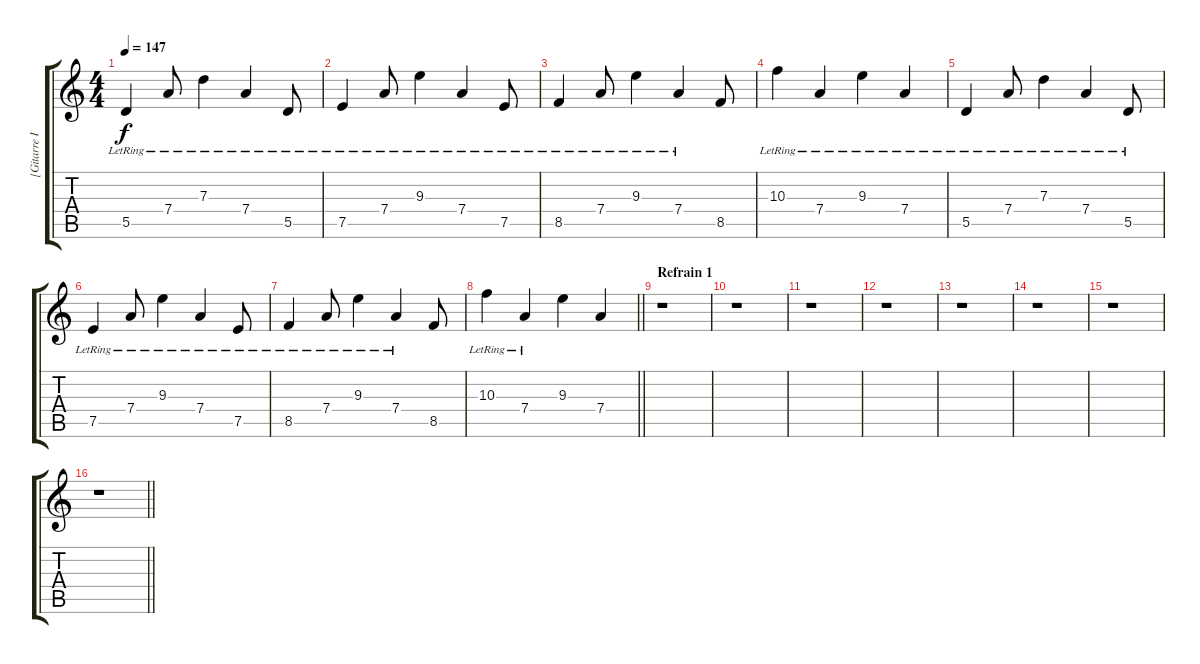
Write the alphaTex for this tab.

\track ("[Gitarre II]" "[Gitarre I") {instrument distortionguitar}
\staff {score tabs}
\tuning (E4 B3 G3 D3 A2 D2) {hide}
\ts (4 4)
\tempo 147
\clef g2
\ks c
5.5{lr}.4{dy f volume 12 instrument distortionguitar} 7.4{lr}.8 7.3{lr}.4 7.4{lr}.4 5.5{lr}.8 |
7.5{lr}.4 7.4{lr}.8 9.3{lr}.4 7.4{lr}.4 7.5{lr}.8 |
8.5{lr}.4 7.4{lr}.8 9.3{lr}.4 7.4{lr}.4 8.5.8 |
10.3{lr}.4 7.4{lr}.4 9.3{lr}.4 7.4{lr}.4 |
5.5{lr}.4 7.4{lr}.8 7.3{lr}.4 7.4{lr}.4 5.5{lr}.8 |
7.5{lr}.4 7.4{lr}.8 9.3{lr}.4 7.4{lr}.4 7.5{lr}.8 |
8.5{lr}.4 7.4{lr}.8 9.3{lr}.4 7.4{lr}.4 8.5.8 |
\barLineRight lightlight
10.3{lr}.4 7.4{lr}.4 9.3.4 7.4.4 |
\section ("" "Refrain 1")
r.1 |
r.1 |
r.1 |
r.1 |
r.1 |
r.1 |
r.1 |
\barLineRight lightlight
r.1
